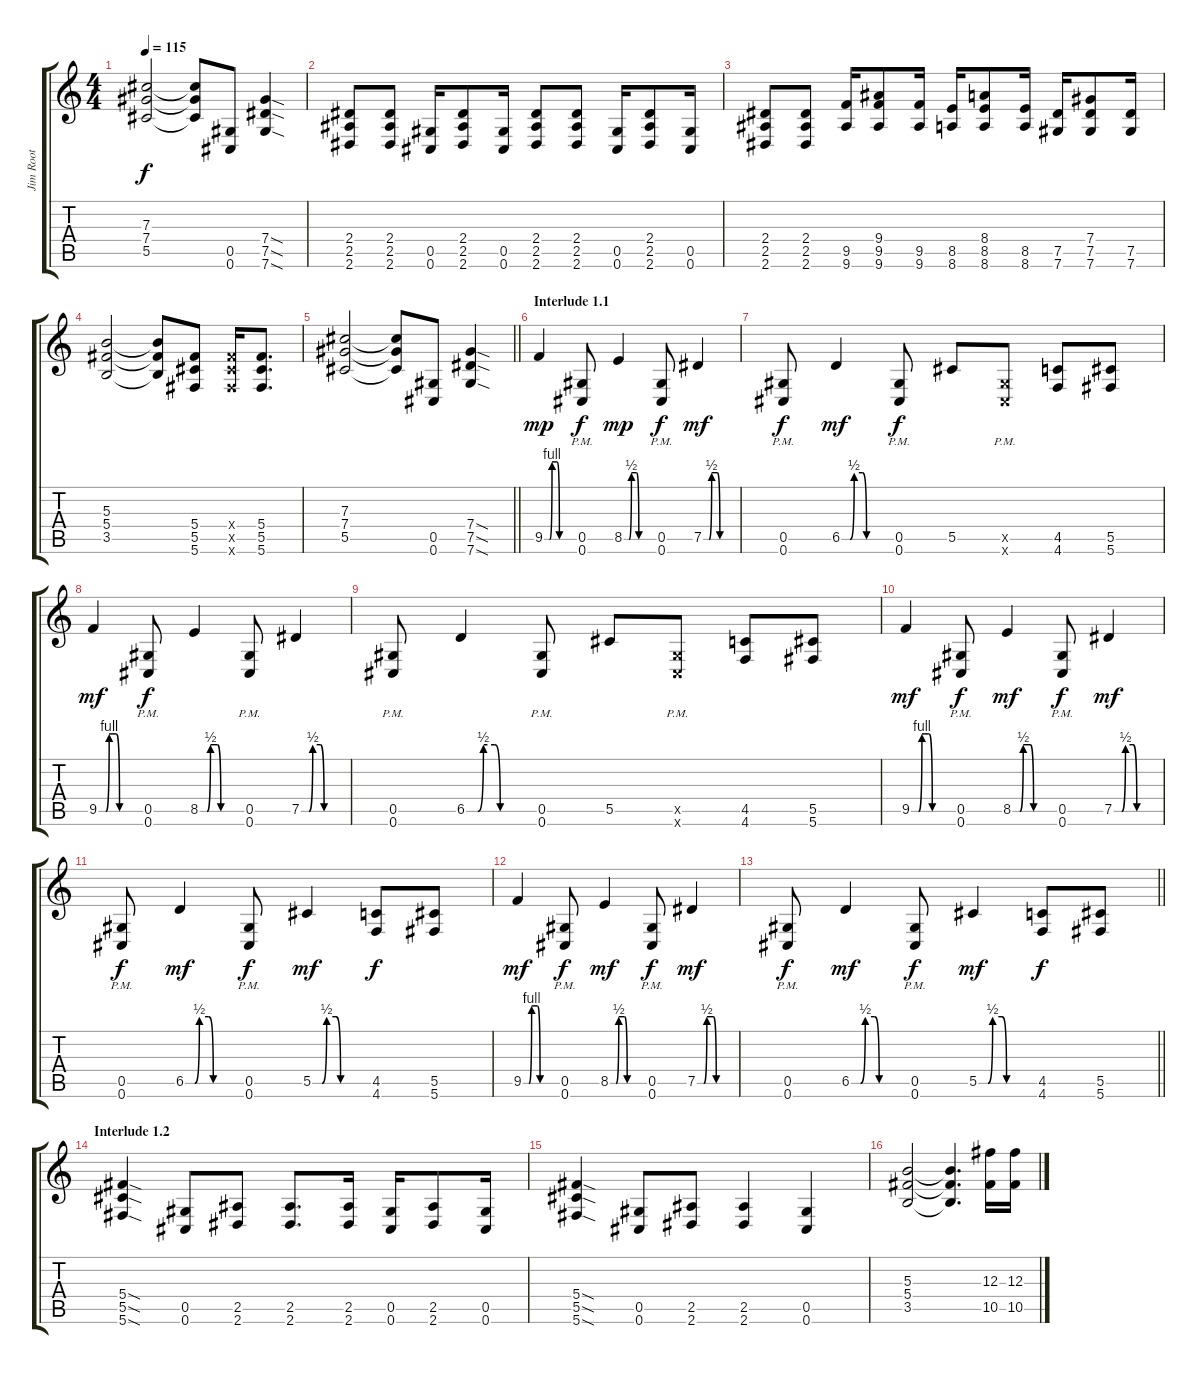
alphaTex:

\track ("Jim Root" "Jim Root") {instrument distortionguitar}
\staff {score tabs}
\tuning (Eb4 Bb3 Gb3 Db3 Ab2 Db2) {hide}
\ts (4 4)
\tempo 115
\clef g2
\ks c
(7.3 7.4 5.5).2{dy f} (7.3{t} 7.4{t} 5.5{t}).8 (0.5 0.6).8 (7.4{sod} 7.5{sod} 7.6{sod}).4 |
(2.4 2.5 2.6).8 (2.4 2.5 2.6).8 (0.5 0.6).16 (2.4 2.5 2.6).8 (0.5 0.6).16 (2.4 2.5 2.6).8 (2.4 2.5 2.6).8 (0.5 0.6).16 (2.4 2.5 2.6).8 (0.5 0.6).16 |
(2.4 2.5 2.6).8 (2.4 2.5 2.6).8 (9.5 9.6).16 (9.4 9.5 9.6).8 (9.5 9.6).16 (8.5 8.6).16 (8.4 8.5 8.6).8 (8.5 8.6).16 (7.5 7.6).16 (7.4 7.5 7.6).8 (7.5 7.6).16 |
(5.3 5.4 3.5).2 (5.3{t} 5.4{t} 3.5{t}).8 (5.4 5.5 5.6).8 (5.4{x} 5.5{x} 5.6{x}).16 (5.4 5.5 5.6).8{d} |
\barLineRight lightlight
(7.3 7.4 5.5).2 (7.3{t} 7.4{t} 5.5{t}).8 (0.5 0.6).8 (7.4{sod} 7.5{sod} 7.6{sod}).4 |
\section ("" "Interlude 1.1")
9.5{be (custom 0 0 10 0 15 4 25 4 30 0 60 0)}.4{dy mp} (0.5{pm} 0.6{pm}).8{dy f} 8.5{be (custom 0 0 10 0 15 2 25 2 30 0 60 0)}.4{dy mp} (0.5{pm} 0.6{pm}).8{dy f} 7.5{be (custom 0 0 10 0 15 2 25 2 30 0 60 0)}.4{dy mf} |
(0.5{pm} 0.6{pm}).8{dy f} 6.5{be (custom 0 0 10 0 15 2 25 2 30 0 60 0)}.4{dy mf} (0.5{pm} 0.6{pm}).8{dy f} 5.5.8 (0.5{pm x} 0.6{pm x}).8 (4.5 4.6).8 (5.5 5.6).8 |
9.5{be (custom 0 0 10 0 15 4 25 4 30 0 60 0)}.4{dy mf} (0.5{pm} 0.6{pm}).8{dy f} 8.5{be (custom 0 0 10 0 15 2 25 2 30 0 60 0)}.4 (0.5{pm} 0.6{pm}).8 7.5{be (custom 0 0 10 0 15 2 25 2 30 0 60 0)}.4 |
(0.5{pm} 0.6{pm}).8 6.5{be (custom 0 0 10 0 15 2 25 2 30 0 60 0)}.4 (0.5{pm} 0.6{pm}).8 5.5.8 (0.5{pm x} 0.6{pm x}).8 (4.5 4.6).8 (5.5 5.6).8 |
9.5{be (custom 0 0 10 0 15 4 25 4 30 0 60 0)}.4{dy mf} (0.5{pm} 0.6{pm}).8{dy f} 8.5{be (custom 0 0 10 0 15 2 25 2 30 0 60 0)}.4{dy mf} (0.5{pm} 0.6{pm}).8{dy f} 7.5{be (custom 0 0 10 0 15 2 25 2 30 0 60 0)}.4{dy mf} |
(0.5{pm} 0.6{pm}).8{dy f} 6.5{be (custom 0 0 10 0 15 2 25 2 30 0 60 0)}.4{dy mf} (0.5{pm} 0.6{pm}).8{dy f} 5.5{be (custom 0 0 10 0 15 2 25 2 30 0 60 0)}.4{dy mf} (4.5 4.6).8{dy f} (5.5 5.6).8 |
9.5{be (custom 0 0 10 0 15 4 25 4 30 0 60 0)}.4{dy mf} (0.5{pm} 0.6{pm}).8{dy f} 8.5{be (custom 0 0 10 0 15 2 25 2 30 0 60 0)}.4{dy mf} (0.5{pm} 0.6{pm}).8{dy f} 7.5{be (custom 0 0 10 0 15 2 25 2 30 0 60 0)}.4{dy mf} |
\barLineRight lightlight
(0.5{pm} 0.6{pm}).8{dy f} 6.5{be (custom 0 0 10 0 15 2 25 2 30 0 60 0)}.4{dy mf} (0.5{pm} 0.6{pm}).8{dy f} 5.5{be (custom 0 0 10 0 15 2 25 2 30 0 60 0)}.4{dy mf} (4.5 4.6).8{dy f} (5.5 5.6).8 |
\section ("" "Interlude 1.2")
(5.4{sod} 5.5{sod} 5.6{sod}).4 (0.5 0.6).8 (2.5 2.6).8 (2.5 2.6).8{d} (2.5 2.6).16 (0.5 0.6).16 (2.5 2.6).8 (0.5 0.6).16 |
(5.4{sod} 5.5{sod} 5.6{sod}).4 (0.5 0.6).8 (2.5 2.6).8 (2.5 2.6).4 (0.5 0.6).4 |
(5.3 5.4 3.5).2 (5.3{t} 5.4{t} 3.5{t}).4{d} (12.3 10.5).16 (12.3 10.5).16
